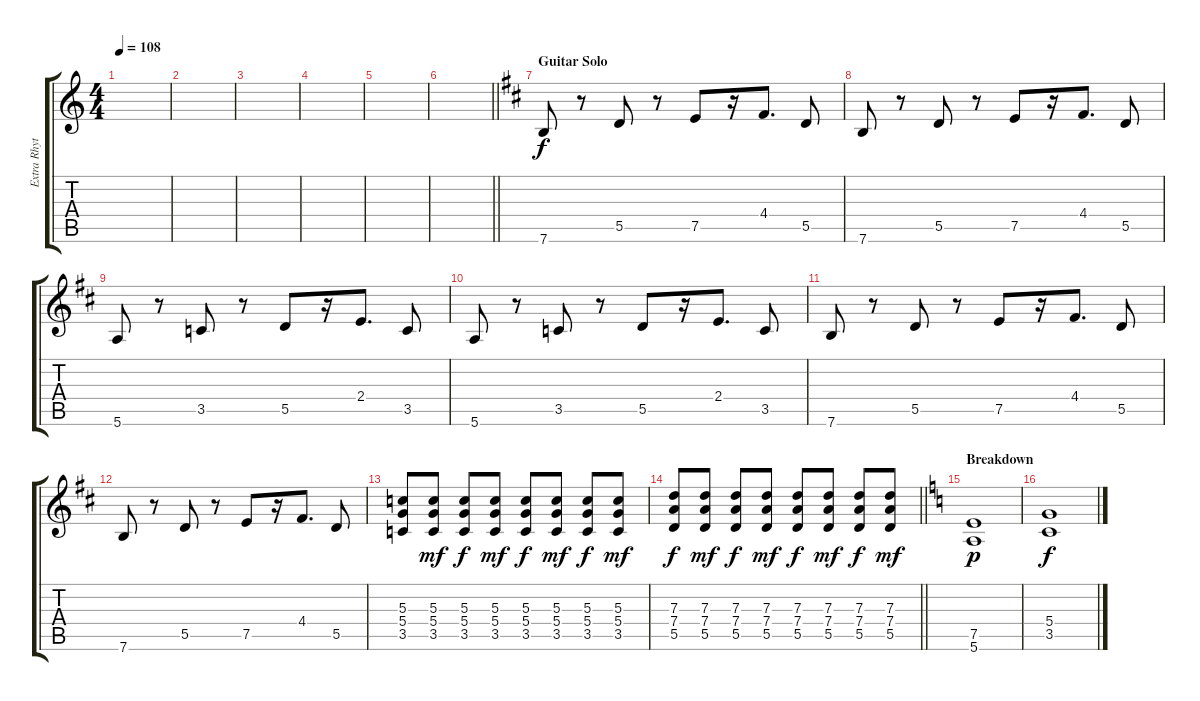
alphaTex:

\track ("Extra Rhythm" "Extra Rhyt") {instrument overdrivenguitar}
\staff {score tabs}
\tuning (E4 B3 G3 D3 A2 E2) {hide}
\ts (4 4)
\tempo 108
\clef g2
\ks c
|
|
|
|
|
\barLineRight lightlight
|
\section ("" "Guitar Solo")
\ks bminor
7.6.8 r.8 5.5.8 r.8 7.5.8 r.16 4.4.8{d} 5.5.8 |
7.6.8 r.8 5.5.8 r.8 7.5.8 r.16 4.4.8{d} 5.5.8 |
5.6.8 r.8 3.5.8 r.8 5.5.8 r.16 2.4.8{d} 3.5.8 |
5.6.8 r.8 3.5.8 r.8 5.5.8 r.16 2.4.8{d} 3.5.8 |
7.6.8 r.8 5.5.8 r.8 7.5.8 r.16 4.4.8{d} 5.5.8 |
7.6.8 r.8 5.5.8 r.8 7.5.8 r.16 4.4.8{d} 5.5.8 |
(5.3 5.4 3.5).8 (5.3 5.4 3.5).8{dy mf} (5.3 5.4 3.5).8{dy f} (5.3 5.4 3.5).8{dy mf} (5.3 5.4 3.5).8{dy f} (5.3 5.4 3.5).8{dy mf} (5.3 5.4 3.5).8{dy f} (5.3 5.4 3.5).8{dy mf} |
\barLineRight lightlight
(7.3 7.4 5.5).8{dy f} (7.3 7.4 5.5).8{dy mf} (7.3 7.4 5.5).8{dy f} (7.3 7.4 5.5).8{dy mf} (7.3 7.4 5.5).8{dy f} (7.3 7.4 5.5).8{dy mf} (7.3 7.4 5.5).8{dy f} (7.3 7.4 5.5).8{dy mf} |
\section ("" "Breakdown")
\ks c
(7.5 5.6).1{dy p} |
(5.4 3.5).1{dy f}
